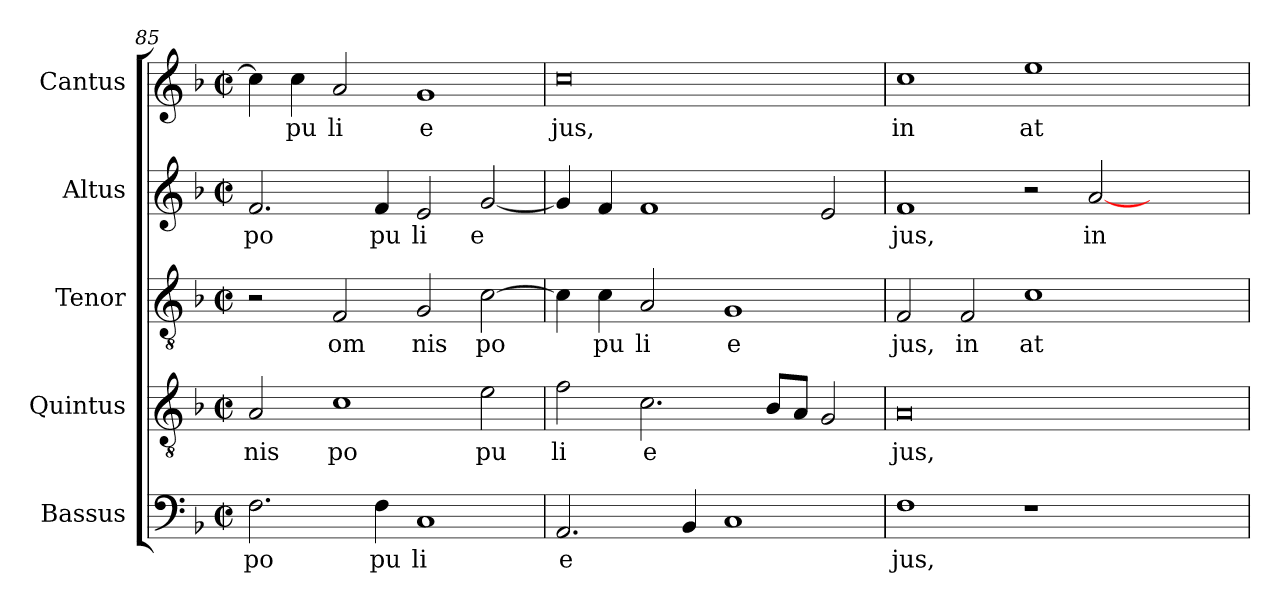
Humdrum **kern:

**kern	**text	**kern	**text	**kern	**text	**kern	**text	**kern	**text
*part5	*part5	*part4	*part4	*part3	*part3	*part2	*part2	*part1	*part1
*staff5	*staff5	*staff4	*staff4	*staff3	*staff3	*staff2	*staff2	*staff1	*staff1
*I"Bassus	*	*I"Quintus	*	*I"Tenor	*	*I"Altus	*	*I"Cantus	*
*clefF4	*	*clefGv2	*	*clefGv2	*	*clefG2	*	*clefG2	*
*k[b-]	*	*k[b-]	*	*k[b-]	*	*k[b-]	*	*k[b-]	*
*F:	*	*F:	*	*F:	*	*F:	*	*F:	*
*M2/2	*	*M2/2	*	*M2/2	*	*M2/2	*	*M2/2	*
*met(c|)	*	*met(c|)	*	*met(c|)	*	*met(c|)	*	*met(c|)	*
=85	=85	=85	=85	=85	=85	=85	=85	=85	=85
!	!LO:LY:b:cj	!	!LO:LY:b:cj	!	!	!	!LO:LY:b:cj	!	!
2.F\	po	2A/	nis	2r	.	2.f/	po	4cc\]	.
!	!	!	!	!	!	!	!	!	!LO:LY:b:cj
.	.	.	.	.	.	.	.	4cc\	pu
!	!	!	!LO:LY:b:cj	!	!LO:LY:b:cj	!	!	!	!LO:LY:b:cj
.	.	1c	po	2F/	om	.	.	2a/	li
!	!LO:LY:b:cj	!	!	!	!	!	!LO:LY:b:cj	!	!
4F\	pu	.	.	.	.	4f/	pu	.	.
!	!LO:LY:b:cj	!	!	!	!LO:LY:b:cj	!	!LO:LY:b:cj	!	!LO:LY:b:cj
1C	li	.	.	2G/	nis	2e/	li	1g	e
!	!	!	!LO:LY:b:cj	!	!LO:LY:b:cj	!	!LO:LY:b:cj	!	!
.	.	2e\	pu	[>2c\	po	[<2g/	e	.	.
=86	=86	=86	=86	=86	=86	=86	=86	=86	=86
!	!LO:LY:b:cj	!	!LO:LY:b:cj	!	!	!	!	!	!LO:LY:b:cj
2.AA/	e	2f\	li	4c\]	.	4g/]	.	0cc	jus,
!	!	!	!	!	!LO:LY:b:cj	!	!	!	!
.	.	.	.	4c\	pu	4f/	.	.	.
!	!	!	!LO:LY:b:cj	!	!LO:LY:b:cj	!	!	!	!
.	.	2.c\	e	2A/	li	1f	.	.	.
4BB-/	.	.	.	.	.	.	.	.	.
!	!	!	!	!	!LO:LY:b:cj	!	!	!	!
1C	.	.	.	1G	e	.	.	.	.
.	.	8B-/L	.	.	.	.	.	.	.
.	.	8A/J	.	.	.	.	.	.	.
.	.	2G/	.	.	.	2e/	.	.	.
=87	=87	=87	=87	=87	=87	=87	=87	=87	=87
!	!LO:LY:b:cj	!	!LO:LY:b:cj	!	!LO:LY:b:cj	!	!LO:LY:b:cj	!	!LO:LY:b:cj
1F	jus,	0A	jus,	2F/	jus,	1f	jus,	1cc	in
!	!	!	!	!	!LO:LY:b:cj	!	!	!	!
.	.	.	.	2F/	in	.	.	.	.
!LO:N:vis=1	!	!	!	!	!LO:LY:b:cj	!	!	!	!LO:LY:b:cj
0r	.	.	.	1c	at	2r	.	1ee	at
!	!	!	!	!	!	!	!LO:LY:b:cj	!	!
.	.	.	.	.	.	[<2a/	in	.	.
.	.	1ryy	.	1ryy	.	1ryy	.	1ryy	.
=	=	=	=	=	=	=	=	=	=
*-	*-	*-	*-	*-	*-	*-	*-	*-	*-
